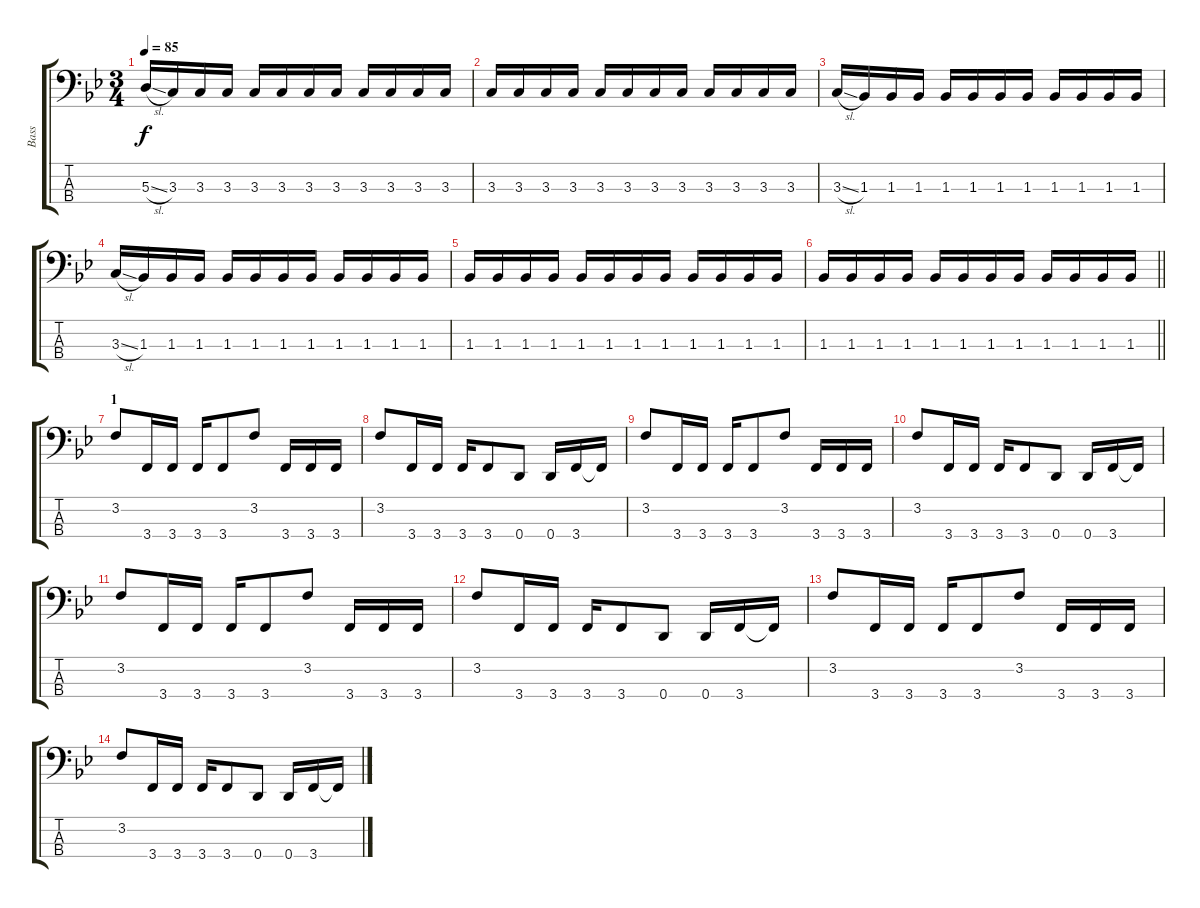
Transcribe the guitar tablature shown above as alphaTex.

\track ("Bass" "Bass") {instrument electricbassfinger}
\staff {score tabs}
\tuning (G2 D2 A1 D1) {hide}
\ts (3 4)
\tempo 85
\clef f4
\ks bb
5.3{sl}.16{dy f} 3.3.16 3.3.16 3.3.16 3.3.16 3.3.16 3.3.16 3.3.16 3.3.16 3.3.16 3.3.16 3.3.16 |
3.3.16 3.3.16 3.3.16 3.3.16 3.3.16 3.3.16 3.3.16 3.3.16 3.3.16 3.3.16 3.3.16 3.3.16 |
3.3{sl}.16 1.3.16 1.3.16 1.3.16 1.3.16 1.3.16 1.3.16 1.3.16 1.3.16 1.3.16 1.3.16 1.3.16 |
3.3{sl}.16 1.3.16 1.3.16 1.3.16 1.3.16 1.3.16 1.3.16 1.3.16 1.3.16 1.3.16 1.3.16 1.3.16 |
1.3.16 1.3.16 1.3.16 1.3.16 1.3.16 1.3.16 1.3.16 1.3.16 1.3.16 1.3.16 1.3.16 1.3.16 |
\barLineRight lightlight
1.3.16 1.3.16 1.3.16 1.3.16 1.3.16 1.3.16 1.3.16 1.3.16 1.3.16 1.3.16 1.3.16 1.3.16 |
\section ("" "1")
3.2.8 3.4.16 3.4.16 3.4.16 3.4.8 3.2.8 3.4.16 3.4.16 3.4.16 |
3.2.8 3.4.16 3.4.16 3.4.16 3.4.8 0.4.8 0.4.16 3.4.16 3.4{t}.16 |
3.2.8 3.4.16 3.4.16 3.4.16 3.4.8 3.2.8 3.4.16 3.4.16 3.4.16 |
3.2.8 3.4.16 3.4.16 3.4.16 3.4.8 0.4.8 0.4.16 3.4.16 3.4{t}.16 |
3.2.8 3.4.16 3.4.16 3.4.16 3.4.8 3.2.8 3.4.16 3.4.16 3.4.16 |
3.2.8 3.4.16 3.4.16 3.4.16 3.4.8 0.4.8 0.4.16 3.4.16 3.4{t}.16 |
3.2.8 3.4.16 3.4.16 3.4.16 3.4.8 3.2.8 3.4.16 3.4.16 3.4.16 |
3.2.8 3.4.16 3.4.16 3.4.16 3.4.8 0.4.8 0.4.16 3.4.16 3.4{t}.16
